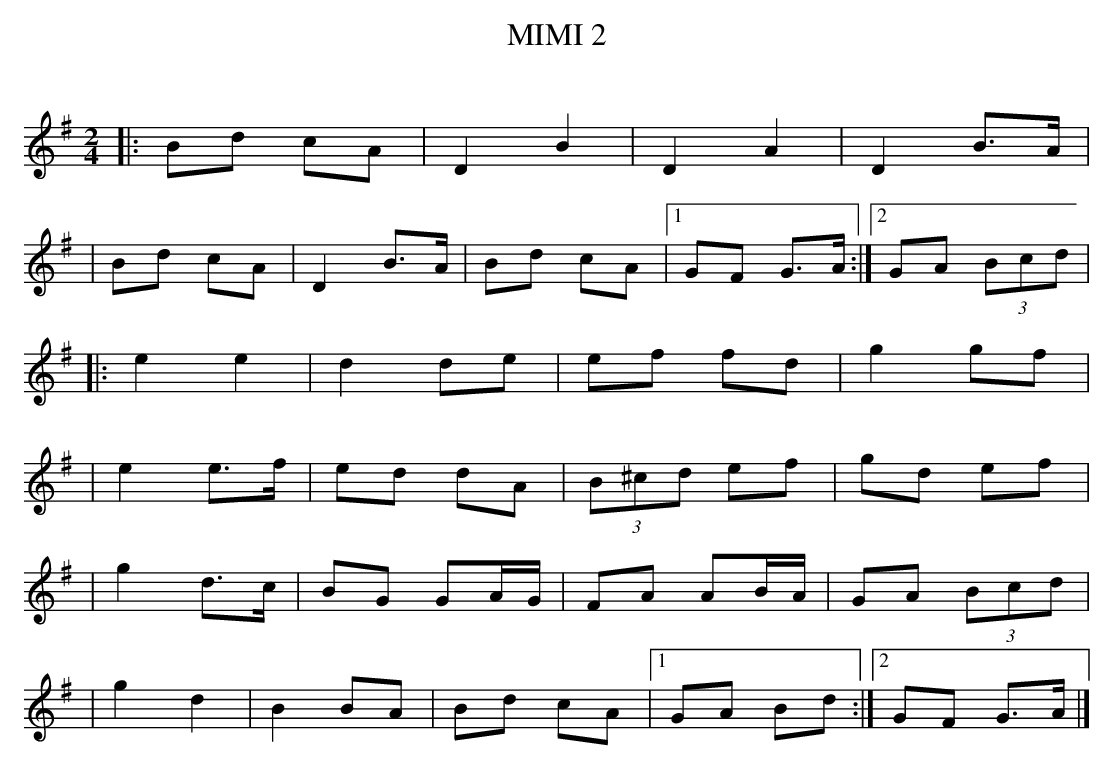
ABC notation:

X:1
T:MIMI 2
C:
M:2/4
L:1/8
K:G
|:Bd  cA|D2    B2|D2     A2| D2  B>A |
| Bd  cA|D2   B>A|Bd     cA|1GF  G>A:|2GA (3Bcd|
|:e2  e2|d2    de|ef     fd| g2   gf |
| e2 e>f|ed    dA|(3B^cd ef| gd   ef |
| g2 d>c|BG GA/G/|FA  AB/A/| GA (3Bcd|
| g2  d2|B2    BA|Bd     cA|1GA   Bd:|2GF   G>A|]
